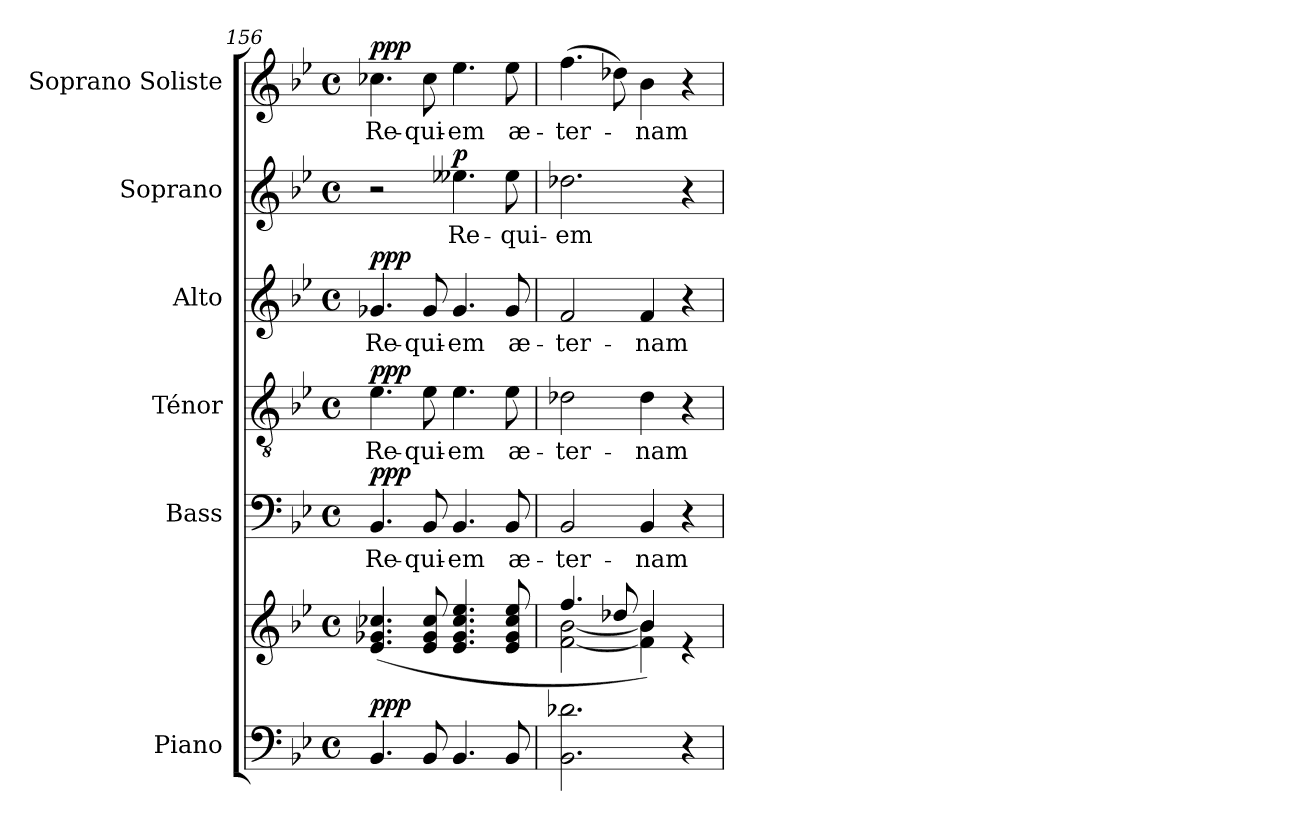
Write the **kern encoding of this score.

**kern	**kern	**dynam	**kern	**text	**dynam	**kern	**text	**dynam	**kern	**text	**dynam	**kern	**text	**dynam	**kern	**text	**dynam
*part6	*part6	*part6	*part5	*part5	*part5	*part4	*part4	*part4	*part3	*part3	*part3	*part2	*part2	*part2	*part1	*part1	*part1
*staff7	*staff6	*staff6/7	*staff5	*staff5	*staff5	*staff4	*staff4	*staff4	*staff3	*staff3	*staff3	*staff2	*staff2	*staff2	*staff1	*staff1	*staff1
*I"Piano	*	*	*I"Bass	*	*	*I"Ténor	*	*	*I"Alto	*	*	*I"Soprano	*	*	*I"Soprano Soliste	*	*
*I'Pno.	*	*	*I'B.	*	*	*I'T.	*	*	*I'A.	*	*	*I'S.	*	*	*	*	*
*clefF4	*clefG2	*	*clefF4	*	*	*clefGv2	*	*	*clefG2	*	*	*clefG2	*	*	*clefG2	*	*
*	*	*	*	*	*	*	*	*	*	*	*	*ITrd2c3	*	*	*	*	*
*k[b-e-]	*k[b-e-]	*	*k[b-e-]	*	*	*k[b-e-]	*	*	*k[b-e-]	*	*	*k[f#]	*	*	*k[b-e-]	*	*
*M4/4	*M4/4	*	*M4/4	*	*	*M4/4	*	*	*M4/4	*	*	*M4/4	*	*	*M4/4	*	*
*met(c)	*met(c)	*	*met(c)	*	*	*met(c)	*	*	*met(c)	*	*	*met(c)	*	*	*met(c)	*	*
=156	=156	=156	=156	=156	=156	=156	=156	=156	=156	=156	=156	=156	=156	=156	=156	=156	=156
!	!	!LO:DY:a=2	!	!	!LO:DY:a	!	!	!LO:DY:a	!	!	!LO:DY:a	!	!	!	!	!	!LO:DY:a
4.BB-/	(4.e-/ 4.g-X/ 4.cc-X/	ppp	4.BB-/	Re-	ppp	4.e-\	Re-	ppp	4.g-X/	Re-	ppp	2r	.	.	4.cc-X\	Re-	ppp
8BB-/	8e-/ 8g-/ 8cc-/	.	8BB-/	-qui-	.	8e-\	-qui-	.	8g-/	-qui-	.	.	.	.	8cc-\	-qui-	.
!	!	!	!	!	!	!	!	!	!	!	!	!	!	!LO:DY:a	!	!	!
4.BB-/	4.e-/ 4.g-/ 4.cc-/ 4.ee-/	.	4.BB-/	-em	.	4.e-\	-em	.	4.g-/	-em	.	4.cc-Xi\	Re-	p	4.ee-\	-em	.
8BB-/	8e-/ 8g-/ 8cc-/ 8ee-/	.	8BB-/	æ-	.	8e-\	æ-	.	8g-/	æ-	.	8cc-i\	-qui-	.	8ee-\	æ-	.
=157	=157	=157	=157	=157	=157	=157	=157	=157	=157	=157	=157	=157	=157	=157	=157	=157	=157
*	*^	*	*	*	*	*	*	*	*	*	*	*	*	*	*	*	*
2.BB-\ 2.d-X\	4.ff/	[2f\ [2b-\	.	2BB-/	-ter-	.	2d-X\	-ter-	.	2f/	-ter-	.	2.b-Xi\	-em	.	(4.ff\	-ter-	.
.	8dd-X/	.	.	.	.	.	.	.	.	.	.	.	.	.	.	8dd-X\)	.	.
.	4b-/)	4f\] 4b-\]	.	4BB-/	-nam	.	4d-\	-nam	.	4f/	-nam	.	.	.	.	4b-\	-nam	.
4r	4re	4ryy	.	4r	.	.	4r	.	.	4r	.	.	4r	.	.	4r	.	.
*	*v	*v	*	*	*	*	*	*	*	*	*	*	*	*	*	*	*	*
=	=	=	=	=	=	=	=	=	=	=	=	=	=	=	=	=	=
*-	*-	*-	*-	*-	*-	*-	*-	*-	*-	*-	*-	*-	*-	*-	*-	*-	*-
